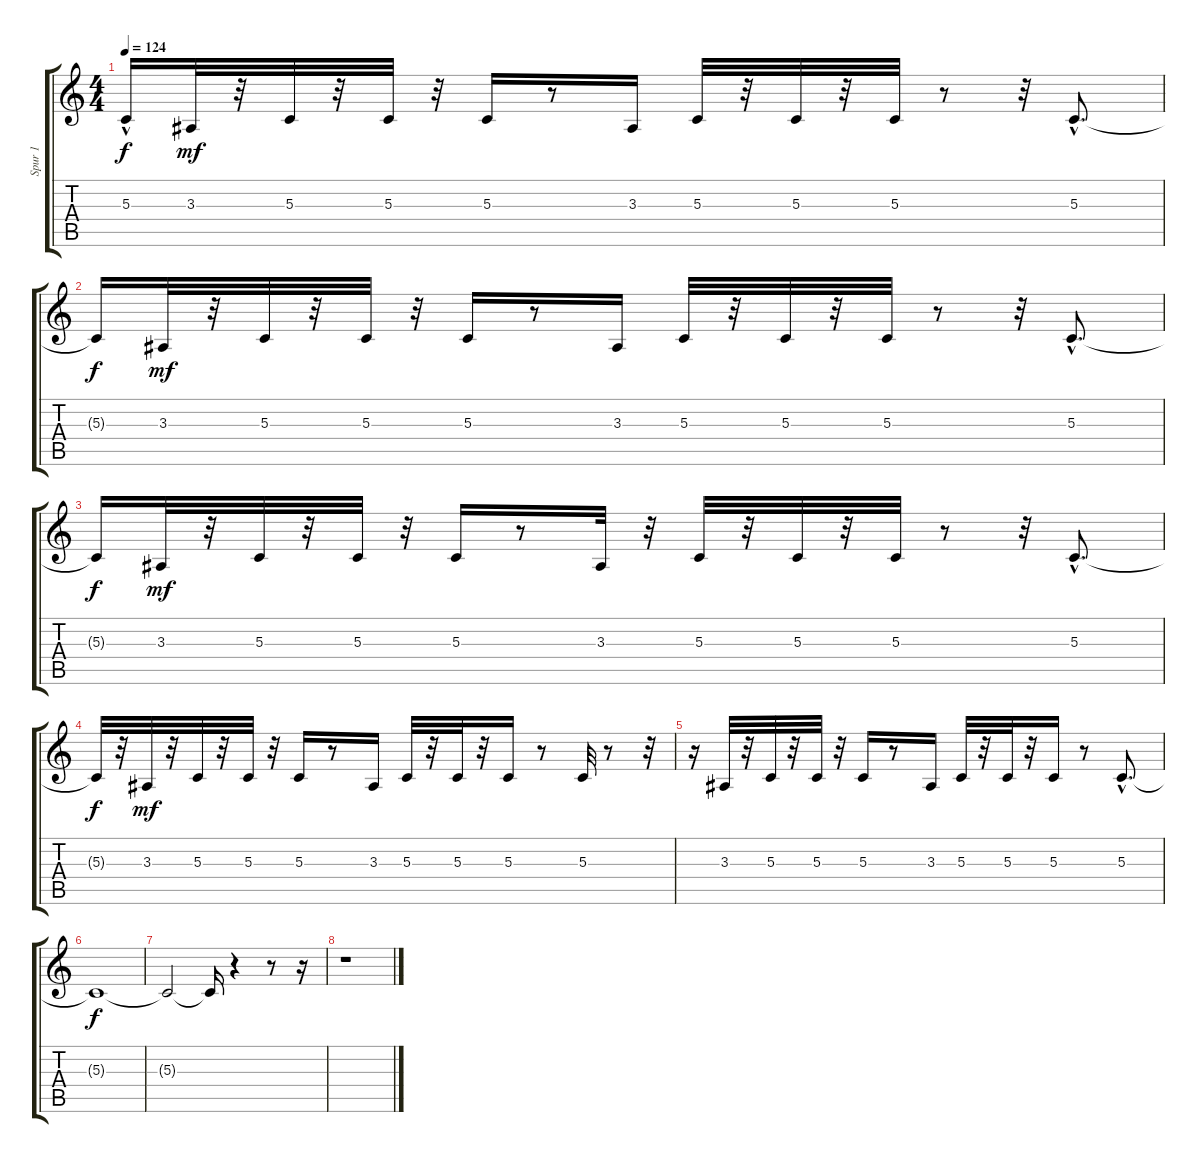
\track ("Spur 1" "Spur 1") {instrument lead2sawtooth}
\staff {score tabs}
\tuning (E4 B3 G3 D3 A2 E2) {hide}
\ts (4 4)
\tempo 124
\clef g2
\ks c
5.3{hac t}.16{dy f} 3.3.32{dy mf} r.32 5.3.32 r.32 5.3.32 r.32 5.3.16 r.8 3.3.16 5.3.32 r.32 5.3.32 r.32 5.3.32 r.8 r.32 5.3{hac}.8{d} |
5.3{t}.16{dy f} 3.3.32{dy mf} r.32 5.3.32 r.32 5.3.32 r.32 5.3.16 r.8 3.3.16 5.3.32 r.32 5.3.32 r.32 5.3.32 r.8 r.32 5.3{hac}.8{d} |
5.3{t}.16{dy f} 3.3.32{dy mf} r.32 5.3.32 r.32 5.3.32 r.32 5.3.16 r.8 3.3.32 r.32 5.3.32 r.32 5.3.32 r.32 5.3.32 r.8 r.32 5.3{hac}.8{d} |
5.3{t}.32{dy f} r.32 3.3.32{dy mf} r.32 5.3.32 r.32 5.3.32 r.32 5.3.16 r.8 3.3.16 5.3.32 r.32 5.3.32 r.32 5.3.16 r.8 5.3.32 r.8 r.32 |
r.16 3.3.32 r.32 5.3.32 r.32 5.3.32 r.32 5.3.16 r.8 3.3.16 5.3.32 r.32 5.3.32 r.32 5.3.16 r.8 5.3{hac}.8{d} |
5.3{t}.1{dy f} |
5.3{t}.2 5.3{t}.16 r.4 r.8 r.16 |
r.1
